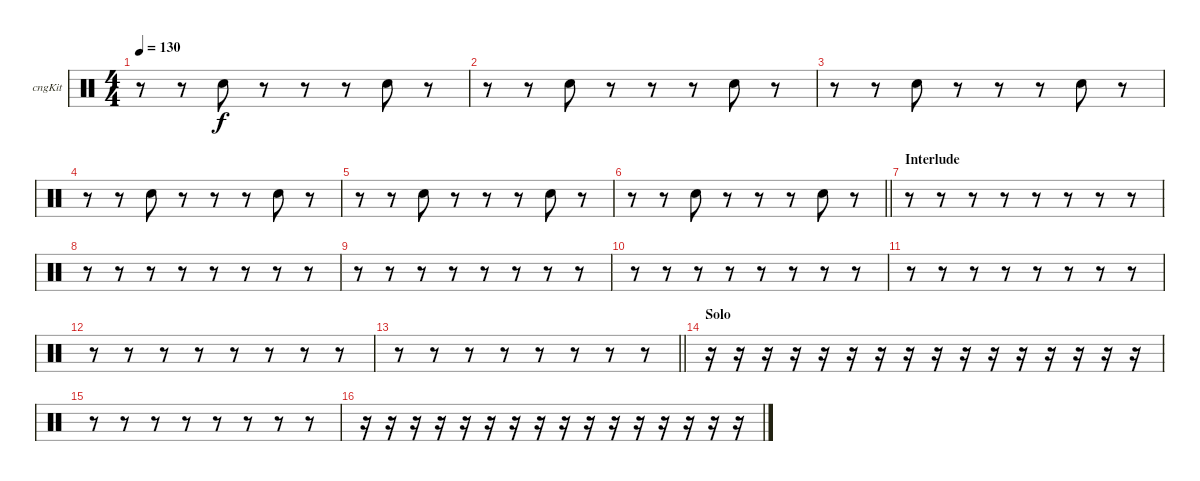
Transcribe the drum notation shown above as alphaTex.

\bracketExtendMode groupsimilarinstruments
\firstSystemTrackNameOrientation horizontal
\otherSystemsTrackNameOrientation horizontal
\track ("Congas" "cngKit") {instrument percussion}
\staff {score}
\articulation defaults
\ts (4 4)
\tempo 130
\clef neutral
\ks c
r.8{dy f} r.8 "Snare (hit) 2".8 r.8 r.8 r.8 "Snare (hit) 2".8 r.8 |
r.8 r.8 "Snare (hit) 2".8 r.8 r.8 r.8 "Snare (hit) 2".8 r.8 |
r.8 r.8 "Snare (hit) 2".8 r.8 r.8 r.8 "Snare (hit) 2".8 r.8 |
r.8 r.8 "Snare (hit) 2".8 r.8 r.8 r.8 "Snare (hit) 2".8 r.8 |
r.8 r.8 "Snare (hit) 2".8 r.8 r.8 r.8 "Snare (hit) 2".8 r.8 |
\barLineRight lightlight
r.8 r.8 "Snare (hit) 2".8 r.8 r.8 r.8 "Snare (hit) 2".8 r.8 |
\section ("" "Interlude")
r.8 r.8 r.8 r.8 r.8 r.8 r.8 r.8 |
r.8 r.8 r.8 r.8 r.8 r.8 r.8 r.8 |
r.8 r.8 r.8 r.8 r.8 r.8 r.8 r.8 |
r.8 r.8 r.8 r.8 r.8 r.8 r.8 r.8 |
r.8 r.8 r.8 r.8 r.8 r.8 r.8 r.8 |
r.8 r.8 r.8 r.8 r.8 r.8 r.8 r.8 |
\barLineRight lightlight
r.8 r.8 r.8 r.8 r.8 r.8 r.8 r.8 |
\section ("" "Solo")
r.16 r.16 r.16 r.16 r.16 r.16 r.16 r.16 r.16 r.16 r.16 r.16 r.16 r.16 r.16 r.16 |
r.8 r.8 r.8 r.8 r.8 r.8 r.8 r.8 |
r.16 r.16 r.16 r.16 r.16 r.16 r.16 r.16 r.16 r.16 r.16 r.16 r.16 r.16 r.16 r.16
